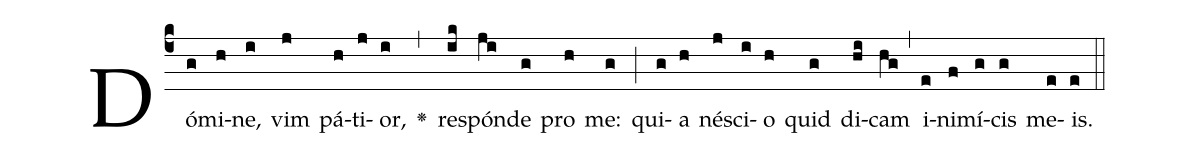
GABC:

%%
(c4)Dó(g)mi(h)ne,(i) vim(j) pá(h)ti(j)or,(i) <v>\greheightstar</v>(,) re(ik)spón(ji)de(g) pro(h) me:(g) (;)
qui(g)a(h) né(j)sci(i)o(h) quid(g) di(hi)cam(hg) (,) i(e)ni(f)mí(g)cis(g) me(e)is.(e) (::)
